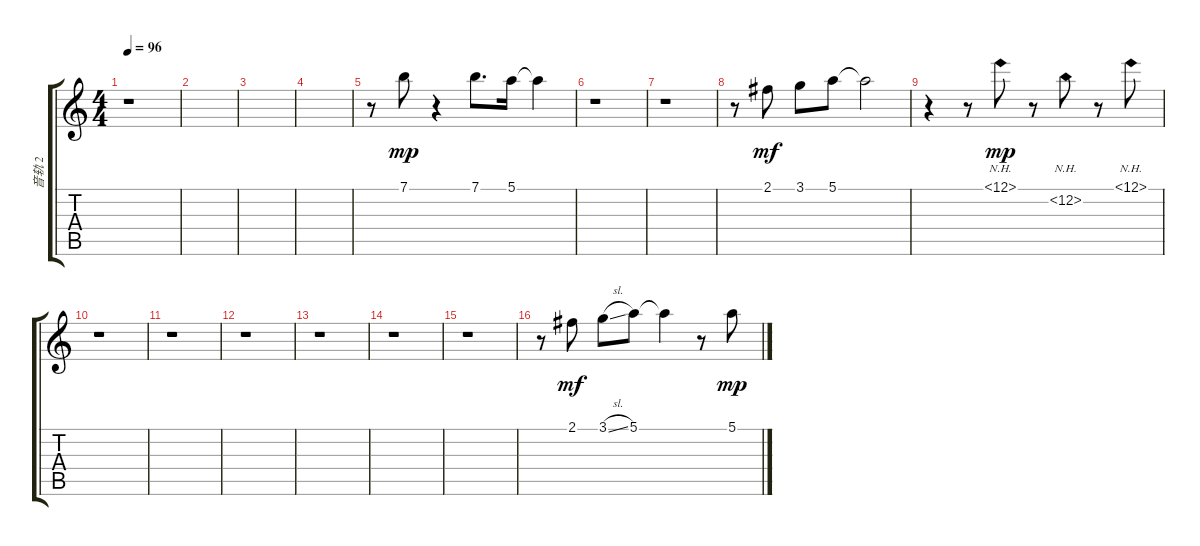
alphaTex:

\track ("音轨 2" "音轨 2") {instrument acousticguitarsteel}
\staff {score tabs}
\tuning (E4 B3 G3 D3 A2 E2) {hide}
\ts (4 4)
\tempo 96
\clef g2
\ks c
r.1{dy mp} |
|
|
|
r.8 7.1.8 r.4 7.1.8{d} 5.1.16 5.1{t}.4 |
r.1 |
r.1 |
r.8 2.1.8{dy mf} 3.1.8 5.1.8 5.1{t}.2 |
r.4 r.8 12.1{nh}.8{dy mp} r.8 12.2{nh}.8 r.8 12.1{nh}.8 |
r.1 |
r.1 |
r.1 |
r.1 |
r.1 |
r.1 |
r.8 2.1.8{dy mf} 3.1{sl}.8 5.1.8 5.1{t}.4 r.8 5.1.8{dy mp}
